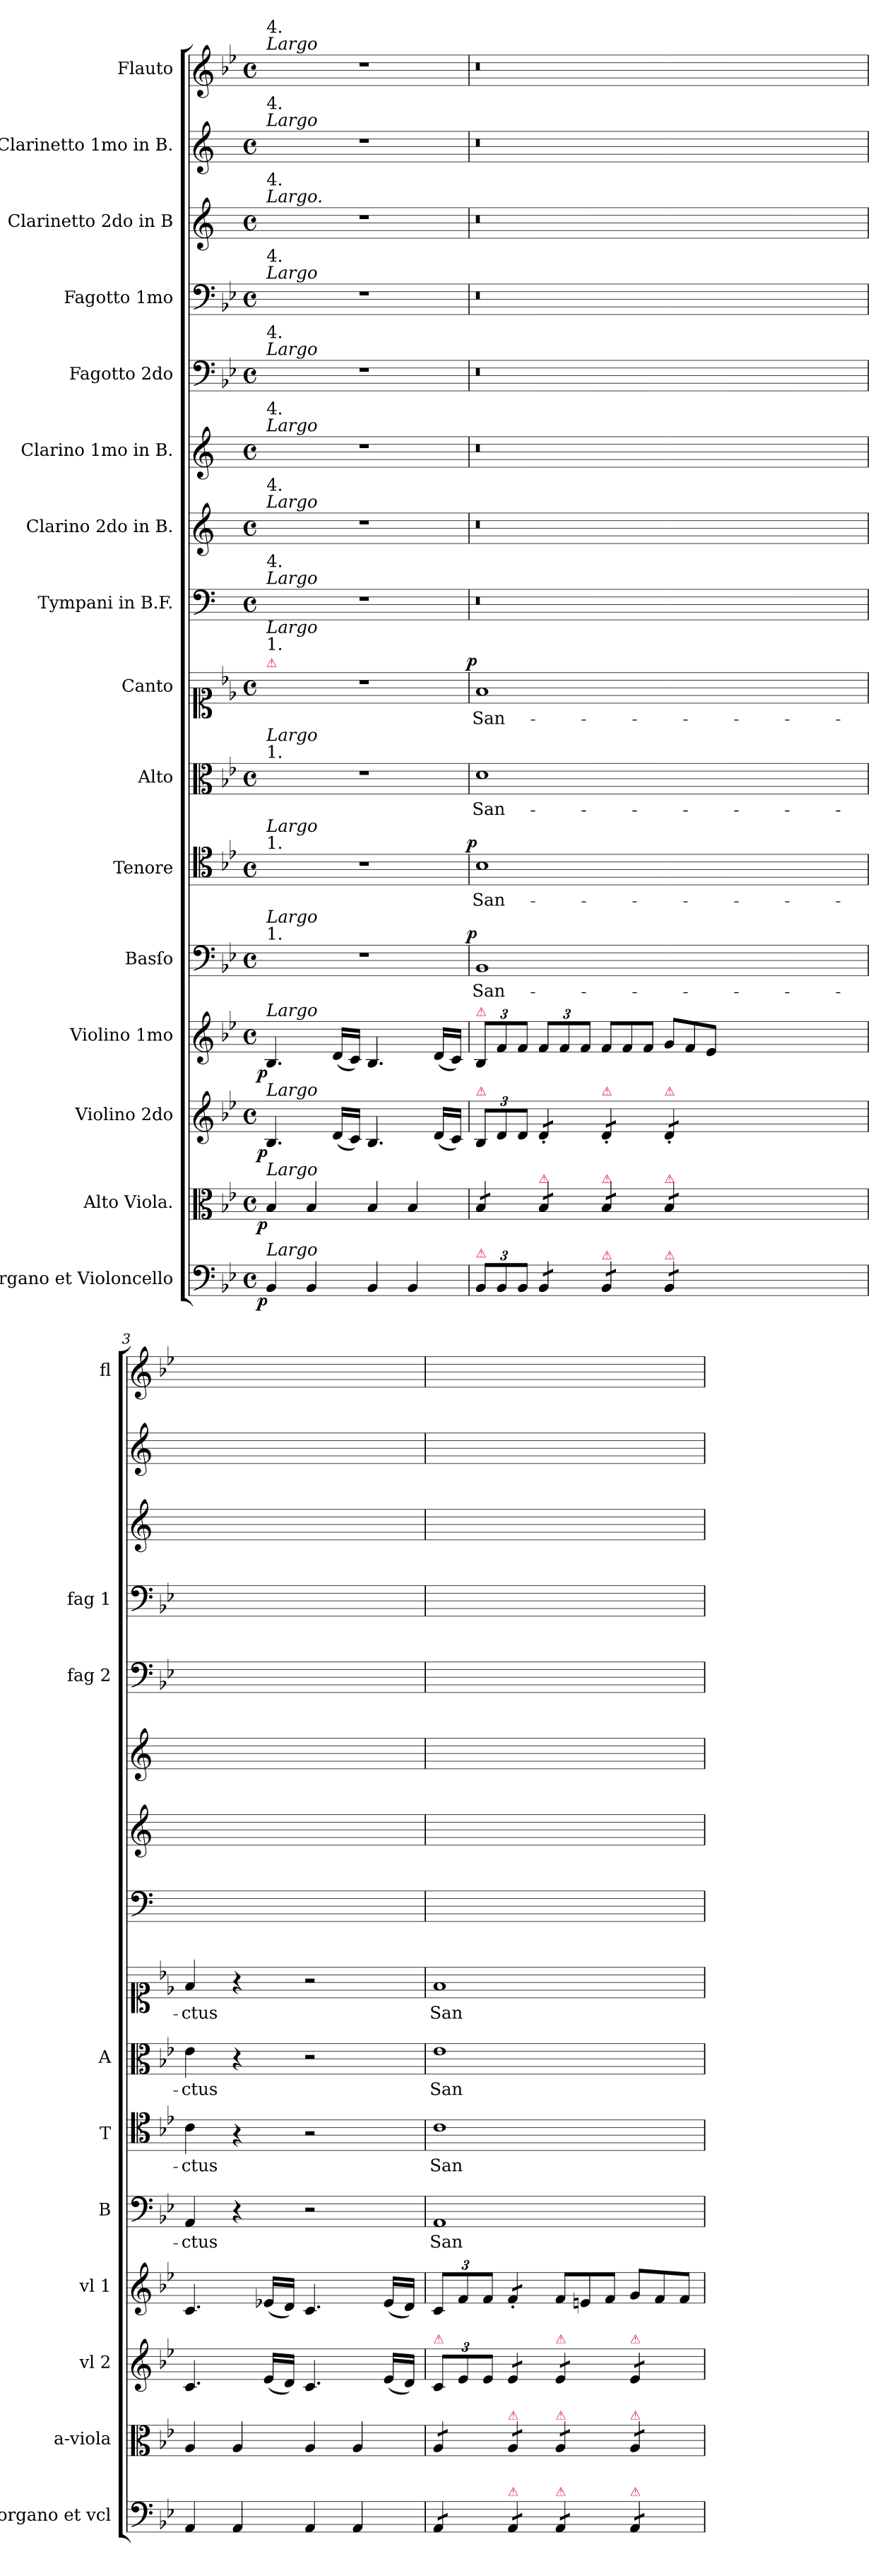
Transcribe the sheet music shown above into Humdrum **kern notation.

**kern	**dynam	**kern	**dynam	**kern	**dynam	**kern	**dynam	**kern	**text	**dynam	**kern	**text	**dynam	**kern	**text	**dynam	**kern	**text	**dynam	**kern	**kern	**kern	**kern	**kern	**kern	**kern	**kern
*part16	*part16	*part15	*part15	*part14	*part14	*part13	*part13	*part12	*part12	*part12	*part11	*part11	*part11	*part10	*part10	*part10	*part9	*part9	*part9	*part8	*part7	*part6	*part5	*part4	*part3	*part2	*part1
*staff16	*staff16	*staff15	*staff15	*staff14	*staff14	*staff13	*staff13	*staff12	*staff12	*staff12	*staff11	*staff11	*staff11	*staff10	*staff10	*staff10	*staff9	*staff9	*staff9	*staff8	*staff7	*staff6	*staff5	*staff4	*staff3	*staff2	*staff1
*I"Organo et Violoncello	*	*I"Alto Viola.	*	*I"Violino 2do	*	*I"Violino 1mo	*	*I"Basſo	*	*	*I"Tenore	*	*	*I"Alto	*	*	*I"Canto	*	*	*I"Tympani in B.F.	*I"Clarino 2do in B.	*I"Clarino 1mo in B.	*I"Fagotto 2do	*I"Fagotto 1mo	*I"Clarinetto 2do in B	*I"Clarinetto 1mo in B.	*I"Flauto
*I'organo et vcl	*	*I'a-viola	*	*I'vl 2	*	*I'vl 1	*	*I'B	*	*	*I'T	*	*	*I'A	*	*	*	*	*	*	*	*	*I'fag 2	*I'fag 1	*	*	*I'fl
*clefF4	*	*clefC3	*	*clefG2	*	*clefG2	*	*clefF4	*	*	*clefC4	*	*	*clefC3	*	*	*clefC1	*	*	*clefF4	*clefG2	*clefG2	*clefF4	*clefF4	*clefG2	*clefG2	*clefG2
*	*	*	*	*	*	*	*	*	*	*	*	*	*	*	*	*	*	*	*	*ITrd1c2	*ITrd1c2	*ITrd1c2	*	*	*ITrd1c2	*ITrd1c2	*
*k[b-e-]	*	*k[b-e-]	*	*k[b-e-]	*	*k[b-e-]	*	*k[b-e-]	*	*	*k[b-e-]	*	*	*k[b-e-]	*	*	*k[b-e-]	*	*	*k[b-e-]	*k[b-e-]	*k[b-e-]	*k[b-e-]	*k[b-e-]	*k[b-e-]	*k[b-e-]	*k[b-e-]
*B-:	*	*B-:	*	*B-:	*	*B-:	*	*B-:	*	*	*B-:	*	*	*B-:	*	*	*B-:	*	*	*B-:	*B-:	*B-:	*B-:	*B-:	*B-:	*B-:	*B-:
*M4/4	*	*M4/4	*	*M4/4	*	*M4/4	*	*M4/4	*	*	*M4/4	*	*	*M4/4	*	*	*M4/4	*	*	*M4/4	*M4/4	*M4/4	*M4/4	*M4/4	*M4/4	*M4/4	*M4/4
*met(c)	*	*met(c)	*	*met(c)	*	*met(c)	*	*met(c)	*	*	*met(c)	*	*	*met(c)	*	*	*met(c)	*	*	*met(c)	*met(c)	*met(c)	*met(c)	*met(c)	*met(c)	*met(c)	*met(c)
=1	=1	=1	=1	=1	=1	=1	=1	=1	=1	=1	=1	=1	=1	=1	=1	=1	=1	=1	=1	=1	=1	=1	=1	=1	=1	=1	=1
!	!	!	!	!	!	!	!	!	!	!	!	!	!	!	!	!	!	!	!	!	!	!	!	!	!	!	!LO:TX:a:i:t=Largo
!	!	!	!	!	!	!	!	!	!	!	!	!	!	!	!	!	!	!	!	!	!	!	!	!	!	!	!LO:TX:a:t=4.
!	!	!	!	!	!	!	!	!	!	!	!	!	!	!	!	!	!	!	!	!	!	!	!	!	!	!LO:TX:a:i:t=Largo	!
!	!	!	!	!	!	!	!	!	!	!	!	!	!	!	!	!	!	!	!	!	!	!	!	!	!	!LO:TX:a:t=4.	!
!	!	!	!	!	!	!	!	!	!	!	!	!	!	!	!	!	!	!	!	!	!	!	!	!	!LO:TX:a:i:t=Largo.	!	!
!	!	!	!	!	!	!	!	!	!	!	!	!	!	!	!	!	!	!	!	!	!	!	!	!	!LO:TX:a:t=4.	!	!
!	!	!	!	!	!	!	!	!	!	!	!	!	!	!	!	!	!	!	!	!	!	!	!	!LO:TX:a:i:t=Largo	!	!	!
!	!	!	!	!	!	!	!	!	!	!	!	!	!	!	!	!	!	!	!	!	!	!	!	!LO:TX:a:t=4.	!	!	!
!	!	!	!	!	!	!	!	!	!	!	!	!	!	!	!	!	!	!	!	!	!	!	!LO:TX:a:i:t=Largo	!	!	!	!
!	!	!	!	!	!	!	!	!	!	!	!	!	!	!	!	!	!	!	!	!	!	!	!LO:TX:a:t=4.	!	!	!	!
!	!	!	!	!	!	!	!	!	!	!	!	!	!	!	!	!	!	!	!	!	!	!LO:TX:a:i:t=Largo	!	!	!	!	!
!	!	!	!	!	!	!	!	!	!	!	!	!	!	!	!	!	!	!	!	!	!	!LO:TX:a:t=4.	!	!	!	!	!
!	!	!	!	!	!	!	!	!	!	!	!	!	!	!	!	!	!	!	!	!	!LO:TX:a:i:t=Largo	!	!	!	!	!	!
!	!	!	!	!	!	!	!	!	!	!	!	!	!	!	!	!	!	!	!	!	!LO:TX:a:t=4.	!	!	!	!	!	!
!	!	!	!	!	!	!	!	!	!	!	!	!	!	!	!	!	!	!	!	!LO:TX:a:i:t=Largo	!	!	!	!	!	!	!
!	!	!	!	!	!	!	!	!	!	!	!	!	!	!	!	!	!	!	!	!LO:TX:a:t=4.	!	!	!	!	!	!	!
!	!	!	!	!	!	!	!	!	!	!	!	!	!	!	!	!	!LO:TX:a:color=crimson:t=⚠	!	!	!	!	!	!	!	!	!	!
!	!	!	!	!	!	!	!	!	!	!	!	!	!	!	!	!	!LO:TX:a:t=1.	!	!	!	!	!	!	!	!	!	!
!	!	!	!	!	!	!	!	!	!	!	!	!	!	!	!	!	!LO:TX:a:i:t=Largo	!	!	!	!	!	!	!	!	!	!
!	!	!	!	!	!	!	!	!	!	!	!	!	!	!LO:TX:a:t=1.	!	!	!	!	!	!	!	!	!	!	!	!	!
!	!	!	!	!	!	!	!	!	!	!	!	!	!	!LO:TX:a:i:t=Largo	!	!	!	!	!	!	!	!	!	!	!	!	!
!	!	!	!	!	!	!	!	!	!	!	!LO:TX:a:t=1.	!	!	!	!	!	!	!	!	!	!	!	!	!	!	!	!
!	!	!	!	!	!	!	!	!	!	!	!LO:TX:a:i:t=Largo	!	!	!	!	!	!	!	!	!	!	!	!	!	!	!	!
!	!	!	!	!	!	!	!	!LO:TX:a:t=1.	!	!	!	!	!	!	!	!	!	!	!	!	!	!	!	!	!	!	!
!	!	!	!	!	!	!	!	!LO:TX:a:i:t=Largo	!	!	!	!	!	!	!	!	!	!	!	!	!	!	!	!	!	!	!
!	!	!	!	!	!	!LO:TX:a:i:t=Largo	!	!	!	!	!	!	!	!	!	!	!	!	!	!	!	!	!	!	!	!	!
!	!	!	!	!LO:TX:a:i:t=Largo	!	!	!	!	!	!	!	!	!	!	!	!	!	!	!	!	!	!	!	!	!	!	!
!	!	!LO:TX:a:i:t=Largo	!	!	!	!	!	!	!	!	!	!	!	!	!	!	!	!	!	!	!	!	!	!	!	!	!
!LO:TX:a:i:t=Largo	!	!	!	!	!	!	!	!	!	!	!	!	!	!	!	!	!	!	!	!	!	!	!	!	!	!	!
!	!LO:DY:rj	!	!LO:DY:rj	!	!LO:DY:rj	!	!LO:DY:b:rj	!	!	!	!	!	!	!	!	!	!	!	!	!	!	!	!	!	!	!	!
4BB-/	p	4B-/	p	4.B-/	p	4.B-/	p	1r	.	.	1r	.	.	1r	.	.	1r	.	.	1r	1r	1r	1r	1r	1r	1r	1r
4BB-/	.	4B-/	.	.	.	.	.	.	.	.	.	.	.	.	.	.	.	.	.	.	.	.	.	.	.	.	.
.	.	.	.	(16d/LL	.	(16d/LL	.	.	.	.	.	.	.	.	.	.	.	.	.	.	.	.	.	.	.	.	.
.	.	.	.	16c/JJ)	.	16c/JJ)	.	.	.	.	.	.	.	.	.	.	.	.	.	.	.	.	.	.	.	.	.
4BB-/	.	4B-/	.	4.B-/	.	4.B-/	.	.	.	.	.	.	.	.	.	.	.	.	.	.	.	.	.	.	.	.	.
4BB-/	.	4B-/	.	.	.	.	.	.	.	.	.	.	.	.	.	.	.	.	.	.	.	.	.	.	.	.	.
.	.	.	.	(16d/LL	.	(16d/LL	.	.	.	.	.	.	.	.	.	.	.	.	.	.	.	.	.	.	.	.	.
.	.	.	.	16c/JJ)	.	16c/JJ)	.	.	.	.	.	.	.	.	.	.	.	.	.	.	.	.	.	.	.	.	.
=2	=2	=2	=2	=2	=2	=2	=2	=2	=2	=2	=2	=2	=2	=2	=2	=2	=2	=2	=2	=2	=2	=2	=2	=2	=2	=2	=2
!	!	!	!	!	!	!LO:TX:a:color=crimson:t=⚠	!	!	!	!	!	!	!	!	!	!	!	!	!	!	!	!	!	!	!	!	!
!	!	!	!	!LO:TX:a:color=crimson:t=⚠	!	!	!	!	!	!	!	!	!	!	!	!	!	!	!	!	!	!	!	!	!	!	!
!	!	!LO:TX:a:color=crimson:t=⚠	!	!	!	!	!	!	!	!	!	!	!	!	!	!	!	!	!	!	!	!	!	!	!	!	!
!	!	!LO:TX:a:color=crimson:t=⚠	!	!	!	!	!	!	!	!	!	!	!	!	!	!	!	!	!	!	!	!	!	!	!	!	!
!LO:TX:a:color=crimson:t=⚠	!	!	!	!	!	!	!	!	!	!	!	!	!	!	!	!	!	!	!	!	!	!	!	!	!	!	!
!	!	!	!	!	!	!	!	!	!	!LO:DY:a:rj	!	!	!LO:DY:a:rj	!	!	!LO:DY:a:rj	!	!	!LO:DY:b:rj	!	!	!	!	!	!	!	!
*	*	*tremolo	*	*	*	*	*	*	*	*	*	*	*	*	*	*	*	*	*	*	*	*	*	*	*	*	*
12BB-/L	.	8B-/L	.	12B-/L	.	12B-/L	.	1BB-/	San-	p	1B-\	San-	p	1d\	San-	piano	1f/	San-	p	0.r	0.r	0.r	0.r	0.r	0.r	0.r	0.r
12BB-/	.	.	.	12d/	.	12f/	.	.	.	.	.	.	.	.	.	.	.	.	.	.	.	.	.	.	.	.	.
.	.	8B-/J	.	.	.	.	.	.	.	.	.	.	.	.	.	.	.	.	.	.	.	.	.	.	.	.	.
12BB-/J	.	.	.	12d/J	.	12f/J	.	.	.	.	.	.	.	.	.	.	.	.	.	.	.	.	.	.	.	.	.
!	!	!	!	!LO:TX:a:color=crimson:t=⚠	!	!	!	!	!	!	!	!	!	!	!	!	!	!	!	!	!	!	!	!	!	!	!
!	!	!	!	!LO:TX:b:t=...	!	!	!	!	!	!	!	!	!	!	!	!	!	!	!	!	!	!	!	!	!	!	!
!	!	!	!	!LO:TX:a:color=crimson:t=⚠	!	!	!	!	!	!	!	!	!	!	!	!	!	!	!	!	!	!	!	!	!	!	!
!	!	!LO:TX:a:color=crimson:t=⚠	!	!	!	!	!	!	!	!	!	!	!	!	!	!	!	!	!	!	!	!	!	!	!	!	!
!LO:TX:a:color=crimson:t=⚠	!	!	!	!	!	!	!	!	!	!	!	!	!	!	!	!	!	!	!	!	!	!	!	!	!	!	!
!LO:TX:a:color=crimson:t=⚠	!	!	!	!	!	!	!	!	!	!	!	!	!	!	!	!	!	!	!	!	!	!	!	!	!	!	!
*tremolo	*	*	*	*	*	*	*	*	*	*	*	*	*	*	*	*	*	*	*	*	*	*	*	*	*	*	*
*	*	*	*	*tremolo	*	*	*	*	*	*	*	*	*	*	*	*	*	*	*	*	*	*	*	*	*	*	*
8BB-/L	.	8B-/L	.	8d'/L	.	12f/L	.	.	.	.	.	.	.	.	.	.	.	.	.	.	.	.	.	.	.	.	.
.	.	.	.	.	.	12f/	.	.	.	.	.	.	.	.	.	.	.	.	.	.	.	.	.	.	.	.	.
8BB-/J	.	8B-/J	.	8d'/J	.	.	.	.	.	.	.	.	.	.	.	.	.	.	.	.	.	.	.	.	.	.	.
.	.	.	.	.	.	12f/J	.	.	.	.	.	.	.	.	.	.	.	.	.	.	.	.	.	.	.	.	.
*	*	*	*	*	*	*Xtuplet	*	*	*	*	*	*	*	*	*	*	*	*	*	*	*	*	*	*	*	*	*
!	!	!	!	!LO:TX:a:color=crimson:t=⚠	!	!	!	!	!	!	!	!	!	!	!	!	!	!	!	!	!	!	!	!	!	!	!
!	!	!LO:TX:a:color=crimson:t=⚠	!	!	!	!	!	!	!	!	!	!	!	!	!	!	!	!	!	!	!	!	!	!	!	!	!
!LO:TX:a:color=crimson:t=⚠	!	!	!	!	!	!	!	!	!	!	!	!	!	!	!	!	!	!	!	!	!	!	!	!	!	!	!
8BB-/L	.	8B-/L	.	8d'/L	.	12f/L	.	.	.	.	.	.	.	.	.	.	.	.	.	.	.	.	.	.	.	.	.
.	.	.	.	.	.	12f/	.	.	.	.	.	.	.	.	.	.	.	.	.	.	.	.	.	.	.	.	.
8BB-/J	.	8B-/J	.	8d'/J	.	.	.	.	.	.	.	.	.	.	.	.	.	.	.	.	.	.	.	.	.	.	.
.	.	.	.	.	.	12f/J	.	.	.	.	.	.	.	.	.	.	.	.	.	.	.	.	.	.	.	.	.
!	!	!	!	!LO:TX:a:color=crimson:t=⚠	!	!	!	!	!	!	!	!	!	!	!	!	!	!	!	!	!	!	!	!	!	!	!
!	!	!LO:TX:a:color=crimson:t=⚠	!	!	!	!	!	!	!	!	!	!	!	!	!	!	!	!	!	!	!	!	!	!	!	!	!
!LO:TX:a:color=crimson:t=⚠	!	!	!	!	!	!	!	!	!	!	!	!	!	!	!	!	!	!	!	!	!	!	!	!	!	!	!
8BB-/L	.	8B-/L	.	8d'/L	.	12g/L	.	.	.	.	.	.	.	.	.	.	.	.	.	.	.	.	.	.	.	.	.
.	.	.	.	.	.	12f/	.	.	.	.	.	.	.	.	.	.	.	.	.	.	.	.	.	.	.	.	.
8BB-/J	.	8B-/J	.	8d'/J	.	.	.	.	.	.	.	.	.	.	.	.	.	.	.	.	.	.	.	.	.	.	.
*	*	*	*	*Xtremolo	*	*	*	*	*	*	*	*	*	*	*	*	*	*	*	*	*	*	*	*	*	*	*
*	*	*Xtremolo	*	*	*	*	*	*	*	*	*	*	*	*	*	*	*	*	*	*	*	*	*	*	*	*	*
*Xtremolo	*	*	*	*	*	*	*	*	*	*	*	*	*	*	*	*	*	*	*	*	*	*	*	*	*	*	*
.	.	.	.	.	.	12e-/J	.	.	.	.	.	.	.	.	.	.	.	.	.	.	.	.	.	.	.	.	.
0ryy	.	0ryy	.	0ryy	.	0ryy	.	0ryy	.	.	0ryy	.	.	0ryy	.	.	0ryy	.	.	.	.	.	.	.	.	.	.
=3	=3	=3	=3	=3	=3	=3	=3	=3	=3	=3	=3	=3	=3	=3	=3	=3	=3	=3	=3	=3	=3	=3	=3	=3	=3	=3	=3
4AA/	.	4A/	.	4.c/	.	4.c/	.	4AA/	-ctus	.	4c\	-ctus	.	4e-\	-ctus	.	4f/	-ctus	.	1ryy	1ryy	1ryy	1ryy	1ryy	1ryy	1ryy	1ryy
4AA/	.	4A/	.	.	.	.	.	4r	.	.	4r	.	.	4r	.	.	4r	.	.	.	.	.	.	.	.	.	.
.	.	.	.	(16e-/LL	.	(16e-X/LL	.	.	.	.	.	.	.	.	.	.	.	.	.	.	.	.	.	.	.	.	.
.	.	.	.	16d/JJ)	.	16d/JJ)	.	.	.	.	.	.	.	.	.	.	.	.	.	.	.	.	.	.	.	.	.
4AA/	.	4A/	.	4.c/	.	4.c/	.	2r	.	.	2r	.	.	2r	.	.	2r	.	.	.	.	.	.	.	.	.	.
4AA/	.	4A/	.	.	.	.	.	.	.	.	.	.	.	.	.	.	.	.	.	.	.	.	.	.	.	.	.
.	.	.	.	(16e-/LL	.	(16e-/LL	.	.	.	.	.	.	.	.	.	.	.	.	.	.	.	.	.	.	.	.	.
.	.	.	.	16d/JJ)	.	16d/JJ)	.	.	.	.	.	.	.	.	.	.	.	.	.	.	.	.	.	.	.	.	.
=4	=4	=4	=4	=4	=4	=4	=4	=4	=4	=4	=4	=4	=4	=4	=4	=4	=4	=4	=4	=4	=4	=4	=4	=4	=4	=4	=4
*	*	*	*	*	*	*tuplet	*	*	*	*	*	*	*	*	*	*	*	*	*	*	*	*	*	*	*	*	*
!	!	!	!	!LO:TX:a:color=crimson:t=⚠	!	!	!	!	!	!	!	!	!	!	!	!	!	!	!	!	!	!	!	!	!	!	!
!	!	!LO:TX:a:color=crimson:t=⚠	!	!	!	!	!	!	!	!	!	!	!	!	!	!	!	!	!	!	!	!	!	!	!	!	!
!LO:TX:a:color=crimson:t=⚠	!	!	!	!	!	!	!	!	!	!	!	!	!	!	!	!	!	!	!	!	!	!	!	!	!	!	!
*tremolo	*	*	*	*	*	*	*	*	*	*	*	*	*	*	*	*	*	*	*	*	*	*	*	*	*	*	*
*	*	*tremolo	*	*	*	*	*	*	*	*	*	*	*	*	*	*	*	*	*	*	*	*	*	*	*	*	*
8AA/L	.	8A/L	.	12c/L	.	12c/L	.	1AA/	San-	.	1c\	San-	.	1e-\	San-	.	1f/	San-	.	1ryy	1ryy	1ryy	1ryy	1ryy	1ryy	1ryy	1ryy
.	.	.	.	12e-/	.	12f/	.	.	.	.	.	.	.	.	.	.	.	.	.	.	.	.	.	.	.	.	.
8AA/J	.	8A/J	.	.	.	.	.	.	.	.	.	.	.	.	.	.	.	.	.	.	.	.	.	.	.	.	.
.	.	.	.	12e-/J	.	12f/J	.	.	.	.	.	.	.	.	.	.	.	.	.	.	.	.	.	.	.	.	.
!	!	!	!	!	!	!LO:TX:b:t=...	!	!	!	!	!	!	!	!	!	!	!	!	!	!	!	!	!	!	!	!	!
!	!	!	!	!	!	!LO:TX:a:color=crimson:t=⚠	!	!	!	!	!	!	!	!	!	!	!	!	!	!	!	!	!	!	!	!	!
!	!	!	!	!LO:TX:a:color=crimson:t=⚠	!	!	!	!	!	!	!	!	!	!	!	!	!	!	!	!	!	!	!	!	!	!	!
!	!	!LO:TX:a:color=crimson:t=⚠	!	!	!	!	!	!	!	!	!	!	!	!	!	!	!	!	!	!	!	!	!	!	!	!	!
!LO:TX:a:color=crimson:t=⚠	!	!	!	!	!	!	!	!	!	!	!	!	!	!	!	!	!	!	!	!	!	!	!	!	!	!	!
*	*	*	*	*tremolo	*	*	*	*	*	*	*	*	*	*	*	*	*	*	*	*	*	*	*	*	*	*	*
*	*	*	*	*	*	*tremolo	*	*	*	*	*	*	*	*	*	*	*	*	*	*	*	*	*	*	*	*	*
8AA/L	.	8A/L	.	8e-/L	.	8f'/L	.	.	.	.	.	.	.	.	.	.	.	.	.	.	.	.	.	.	.	.	.
8AA/J	.	8A/J	.	8e-/J	.	8f'/J	.	.	.	.	.	.	.	.	.	.	.	.	.	.	.	.	.	.	.	.	.
*	*	*	*	*	*	*Xtremolo	*	*	*	*	*	*	*	*	*	*	*	*	*	*	*	*	*	*	*	*	*
*	*	*	*	*	*	*Xtuplet	*	*	*	*	*	*	*	*	*	*	*	*	*	*	*	*	*	*	*	*	*
!	!	!	!	!LO:TX:a:color=crimson:t=⚠	!	!	!	!	!	!	!	!	!	!	!	!	!	!	!	!	!	!	!	!	!	!	!
!	!	!LO:TX:a:color=crimson:t=⚠	!	!	!	!	!	!	!	!	!	!	!	!	!	!	!	!	!	!	!	!	!	!	!	!	!
!LO:TX:a:color=crimson:t=⚠	!	!	!	!	!	!	!	!	!	!	!	!	!	!	!	!	!	!	!	!	!	!	!	!	!	!	!
8AA/L	.	8A/L	.	8e-/L	.	12f/L	.	.	.	.	.	.	.	.	.	.	.	.	.	.	.	.	.	.	.	.	.
.	.	.	.	.	.	12en/	.	.	.	.	.	.	.	.	.	.	.	.	.	.	.	.	.	.	.	.	.
8AA/J	.	8A/J	.	8e-/J	.	.	.	.	.	.	.	.	.	.	.	.	.	.	.	.	.	.	.	.	.	.	.
.	.	.	.	.	.	12f/J	.	.	.	.	.	.	.	.	.	.	.	.	.	.	.	.	.	.	.	.	.
!	!	!	!	!LO:TX:a:color=crimson:t=⚠	!	!	!	!	!	!	!	!	!	!	!	!	!	!	!	!	!	!	!	!	!	!	!
!	!	!LO:TX:a:color=crimson:t=⚠	!	!	!	!	!	!	!	!	!	!	!	!	!	!	!	!	!	!	!	!	!	!	!	!	!
!LO:TX:a:color=crimson:t=⚠	!	!	!	!	!	!	!	!	!	!	!	!	!	!	!	!	!	!	!	!	!	!	!	!	!	!	!
8AA/L	.	8A/L	.	8e-/L	.	12g/L	.	.	.	.	.	.	.	.	.	.	.	.	.	.	.	.	.	.	.	.	.
.	.	.	.	.	.	12f/	.	.	.	.	.	.	.	.	.	.	.	.	.	.	.	.	.	.	.	.	.
8AA/J	.	8A/J	.	8e-/J	.	.	.	.	.	.	.	.	.	.	.	.	.	.	.	.	.	.	.	.	.	.	.
*	*	*	*	*Xtremolo	*	*	*	*	*	*	*	*	*	*	*	*	*	*	*	*	*	*	*	*	*	*	*
*	*	*Xtremolo	*	*	*	*	*	*	*	*	*	*	*	*	*	*	*	*	*	*	*	*	*	*	*	*	*
*Xtremolo	*	*	*	*	*	*	*	*	*	*	*	*	*	*	*	*	*	*	*	*	*	*	*	*	*	*	*
.	.	.	.	.	.	12f/J	.	.	.	.	.	.	.	.	.	.	.	.	.	.	.	.	.	.	.	.	.
=	=	=	=	=	=	=	=	=	=	=	=	=	=	=	=	=	=	=	=	=	=	=	=	=	=	=	=
*-	*-	*-	*-	*-	*-	*-	*-	*-	*-	*-	*-	*-	*-	*-	*-	*-	*-	*-	*-	*-	*-	*-	*-	*-	*-	*-	*-
